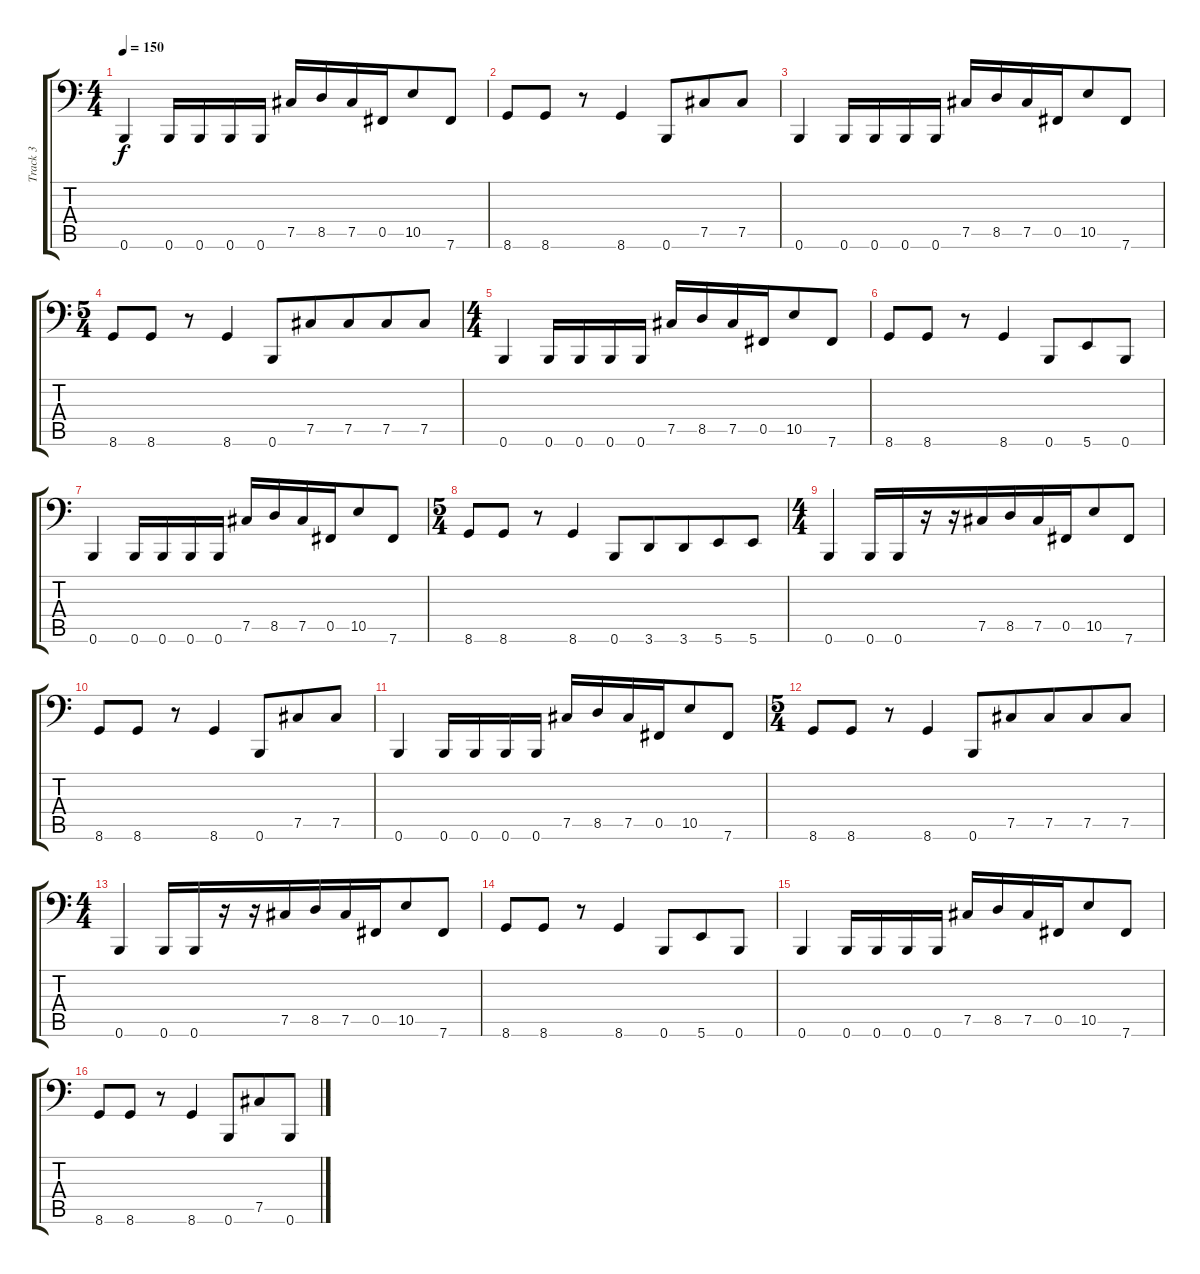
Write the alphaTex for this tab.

\track ("Track 3" "Track 3") {instrument electricbassfinger}
\staff {score tabs}
\tuning (Db3 Ab2 E2 B1 Gb1 B0) {hide}
\ts (4 4)
\tempo 150
\clef f4
\ks c
0.6.4{dy f beam merge} 0.6.16 0.6.16{beam merge} 0.6.16 0.6.16 7.5.16 8.5.16{beam merge} 7.5.16 0.5.16{beam merge} 10.5.8 7.6.8 |
8.6.8 8.6.8{beam merge} r.8 8.6.4 0.6.8{beam merge} 7.5.8 7.5.8 |
0.6.4{beam merge} 0.6.16 0.6.16{beam merge} 0.6.16 0.6.16 7.5.16 8.5.16{beam merge} 7.5.16 0.5.16{beam merge} 10.5.8 7.6.8 |
\ts (5 4)
8.6.8 8.6.8{beam merge} r.8 8.6.4 0.6.8{beam merge} 7.5.8 7.5.8{beam merge} 7.5.8{beam merge} 7.5.8 |
\ts (4 4)
0.6.4{beam merge} 0.6.16 0.6.16{beam merge} 0.6.16 0.6.16 7.5.16 8.5.16{beam merge} 7.5.16 0.5.16{beam merge} 10.5.8 7.6.8 |
8.6.8 8.6.8{beam merge} r.8 8.6.4 0.6.8{beam merge} 5.6.8 0.6.8 |
0.6.4{beam merge} 0.6.16 0.6.16{beam merge} 0.6.16 0.6.16 7.5.16 8.5.16{beam merge} 7.5.16 0.5.16{beam merge} 10.5.8 7.6.8 |
\ts (5 4)
8.6.8 8.6.8{beam merge} r.8 8.6.4 0.6.8{beam merge} 3.6.8 3.6.8{beam merge} 5.6.8{beam merge} 5.6.8 |
\ts (4 4)
0.6.4{beam merge} 0.6.16 0.6.16{beam merge} r.16 r.16 7.5.16 8.5.16{beam merge} 7.5.16 0.5.16{beam merge} 10.5.8 7.6.8 |
8.6.8 8.6.8{beam merge} r.8 8.6.4 0.6.8{beam merge} 7.5.8 7.5.8 |
0.6.4{beam merge} 0.6.16 0.6.16{beam merge} 0.6.16 0.6.16 7.5.16 8.5.16{beam merge} 7.5.16 0.5.16{beam merge} 10.5.8 7.6.8 |
\ts (5 4)
8.6.8 8.6.8{beam merge} r.8 8.6.4 0.6.8{beam merge} 7.5.8 7.5.8{beam merge} 7.5.8{beam merge} 7.5.8 |
\ts (4 4)
0.6.4{beam merge} 0.6.16 0.6.16{beam merge} r.16 r.16 7.5.16 8.5.16{beam merge} 7.5.16 0.5.16{beam merge} 10.5.8 7.6.8 |
8.6.8 8.6.8{beam merge} r.8 8.6.4 0.6.8{beam merge} 5.6.8 0.6.8 |
0.6.4{beam merge} 0.6.16 0.6.16{beam merge} 0.6.16 0.6.16 7.5.16 8.5.16{beam merge} 7.5.16 0.5.16{beam merge} 10.5.8 7.6.8 |
8.6.8 8.6.8{beam merge} r.8 8.6.4 0.6.8{beam merge} 7.5.8{beam merge} 0.6.8
